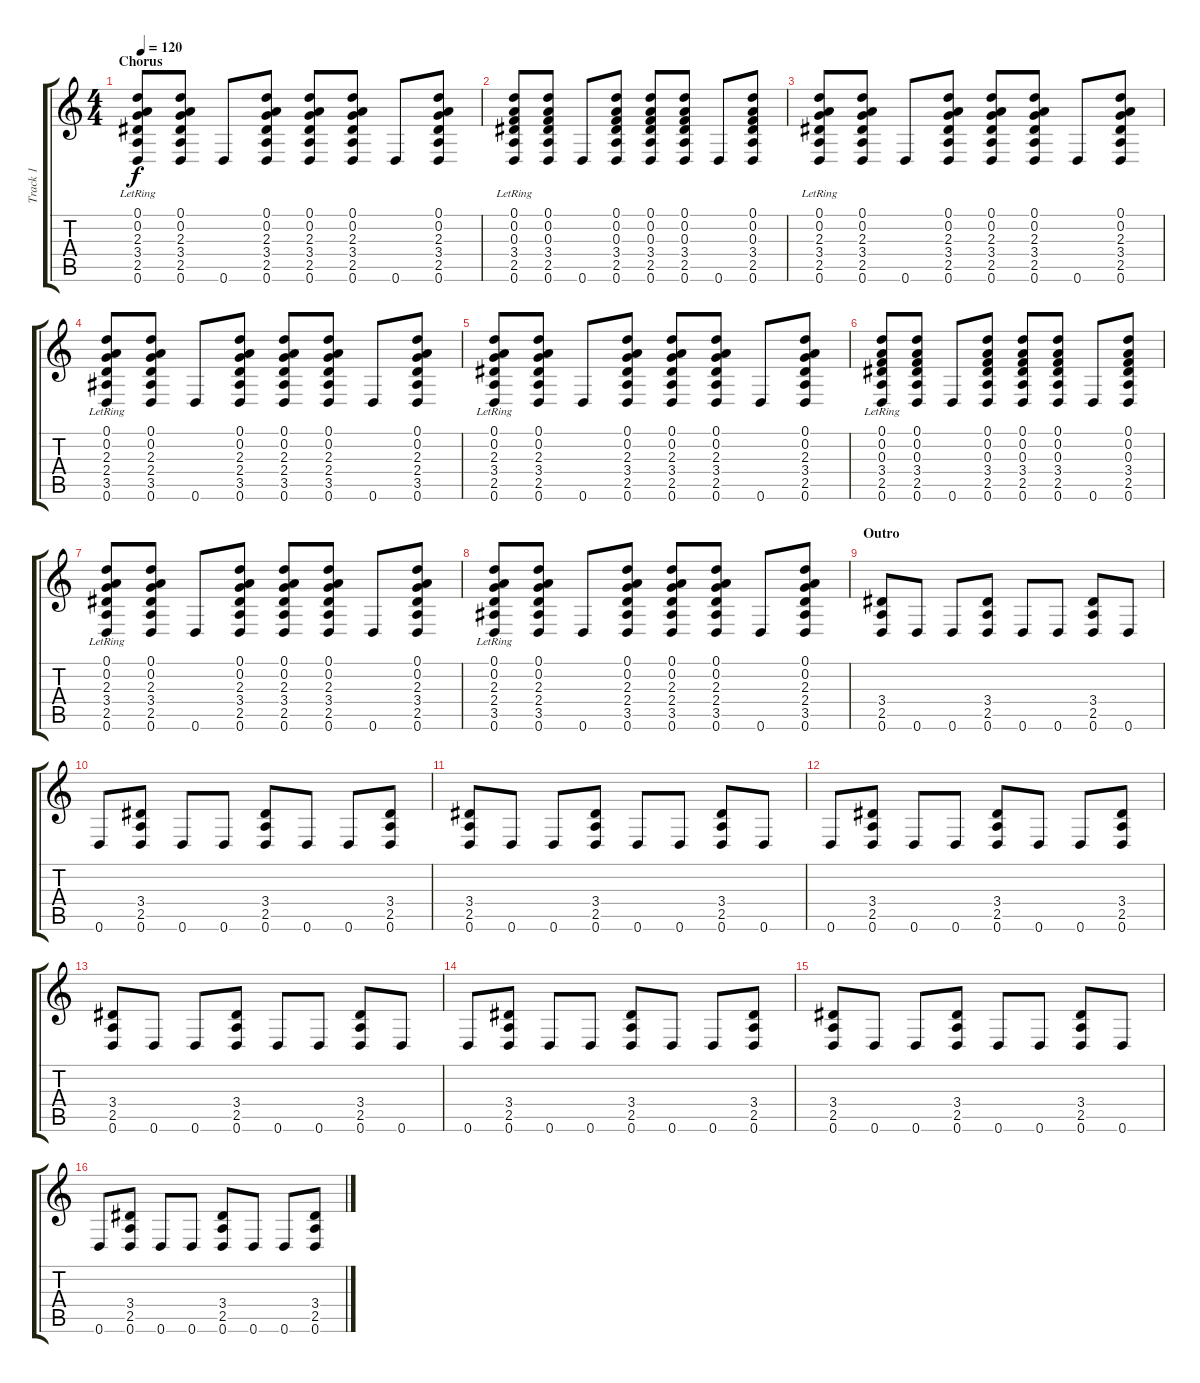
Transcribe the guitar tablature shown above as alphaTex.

\track ("Track 1" "Track 1") {instrument electricguitarjazz}
\staff {score tabs}
\tuning (D4 A3 F3 C3 G2 D2) {hide}
\ts (4 4)
\section ("" "Chorus")
\tempo 120
\clef g2
\ks c
(0.1 0.2 2.3 3.4 2.5 0.6{lr}).8{dy f instrument electricguitarjazz} (0.1 0.2 2.3 3.4 2.5 0.6).8 0.6.8 (0.1 0.2 2.3 3.4 2.5 0.6).8 (0.1 0.2 2.3 3.4 2.5 0.6).8 (0.1 0.2 2.3 3.4 2.5 0.6).8 0.6.8 (0.1 0.2 2.3 3.4 2.5 0.6).8 |
(0.1 0.2 0.3 3.4 2.5 0.6{lr}).8 (0.1 0.2 0.3 3.4 2.5 0.6).8 0.6.8 (0.1 0.2 0.3 3.4 2.5 0.6).8 (0.1 0.2 0.3 3.4 2.5 0.6).8 (0.1 0.2 0.3 3.4 2.5 0.6).8 0.6.8 (0.1 0.2 0.3 3.4 2.5 0.6).8 |
(0.1 0.2 2.3 3.4 2.5 0.6{lr}).8 (0.1 0.2 2.3 3.4 2.5 0.6).8 0.6.8 (0.1 0.2 2.3 3.4 2.5 0.6).8 (0.1 0.2 2.3 3.4 2.5 0.6).8 (0.1 0.2 2.3 3.4 2.5 0.6).8 0.6.8 (0.1 0.2 2.3 3.4 2.5 0.6).8 |
(0.1 0.2 2.3 2.4 3.5 0.6{lr}).8 (0.1 0.2 2.3 2.4 3.5 0.6).8 0.6.8 (0.1 0.2 2.3 2.4 3.5 0.6).8 (0.1 0.2 2.3 2.4 3.5 0.6).8 (0.1 0.2 2.3 2.4 3.5 0.6).8 0.6.8 (0.1 0.2 2.3 2.4 3.5 0.6).8 |
(0.1 0.2 2.3 3.4 2.5 0.6{lr}).8 (0.1 0.2 2.3 3.4 2.5 0.6).8 0.6.8 (0.1 0.2 2.3 3.4 2.5 0.6).8 (0.1 0.2 2.3 3.4 2.5 0.6).8 (0.1 0.2 2.3 3.4 2.5 0.6).8 0.6.8 (0.1 0.2 2.3 3.4 2.5 0.6).8 |
(0.1 0.2 0.3 3.4 2.5 0.6{lr}).8 (0.1 0.2 0.3 3.4 2.5 0.6).8 0.6.8 (0.1 0.2 0.3 3.4 2.5 0.6).8 (0.1 0.2 0.3 3.4 2.5 0.6).8 (0.1 0.2 0.3 3.4 2.5 0.6).8 0.6.8 (0.1 0.2 0.3 3.4 2.5 0.6).8 |
(0.1 0.2 2.3 3.4 2.5 0.6{lr}).8 (0.1 0.2 2.3 3.4 2.5 0.6).8 0.6.8 (0.1 0.2 2.3 3.4 2.5 0.6).8 (0.1 0.2 2.3 3.4 2.5 0.6).8 (0.1 0.2 2.3 3.4 2.5 0.6).8 0.6.8 (0.1 0.2 2.3 3.4 2.5 0.6).8 |
(0.1 0.2 2.3 2.4 3.5 0.6{lr}).8 (0.1 0.2 2.3 2.4 3.5 0.6).8 0.6.8 (0.1 0.2 2.3 2.4 3.5 0.6).8 (0.1 0.2 2.3 2.4 3.5 0.6).8 (0.1 0.2 2.3 2.4 3.5 0.6).8 0.6.8 (0.1 0.2 2.3 2.4 3.5 0.6).8 |
\section ("" "Outro")
(3.4 2.5 0.6).8 0.6.8 0.6.8 (3.4 2.5 0.6).8 0.6.8 0.6.8 (3.4 2.5 0.6).8 0.6.8 |
0.6.8 (3.4 2.5 0.6).8 0.6.8 0.6.8 (3.4 2.5 0.6).8 0.6.8 0.6.8 (3.4 2.5 0.6).8 |
(3.4 2.5 0.6).8 0.6.8 0.6.8 (3.4 2.5 0.6).8 0.6.8 0.6.8 (3.4 2.5 0.6).8 0.6.8 |
0.6.8 (3.4 2.5 0.6).8 0.6.8 0.6.8 (3.4 2.5 0.6).8 0.6.8 0.6.8 (3.4 2.5 0.6).8 |
(3.4 2.5 0.6).8 0.6.8 0.6.8 (3.4 2.5 0.6).8 0.6.8 0.6.8 (3.4 2.5 0.6).8 0.6.8 |
0.6.8 (3.4 2.5 0.6).8 0.6.8 0.6.8 (3.4 2.5 0.6).8 0.6.8 0.6.8 (3.4 2.5 0.6).8 |
(3.4 2.5 0.6).8 0.6.8 0.6.8 (3.4 2.5 0.6).8 0.6.8 0.6.8 (3.4 2.5 0.6).8 0.6.8 |
0.6.8 (3.4 2.5 0.6).8 0.6.8 0.6.8 (3.4 2.5 0.6).8 0.6.8 0.6.8 (3.4 2.5 0.6).8
